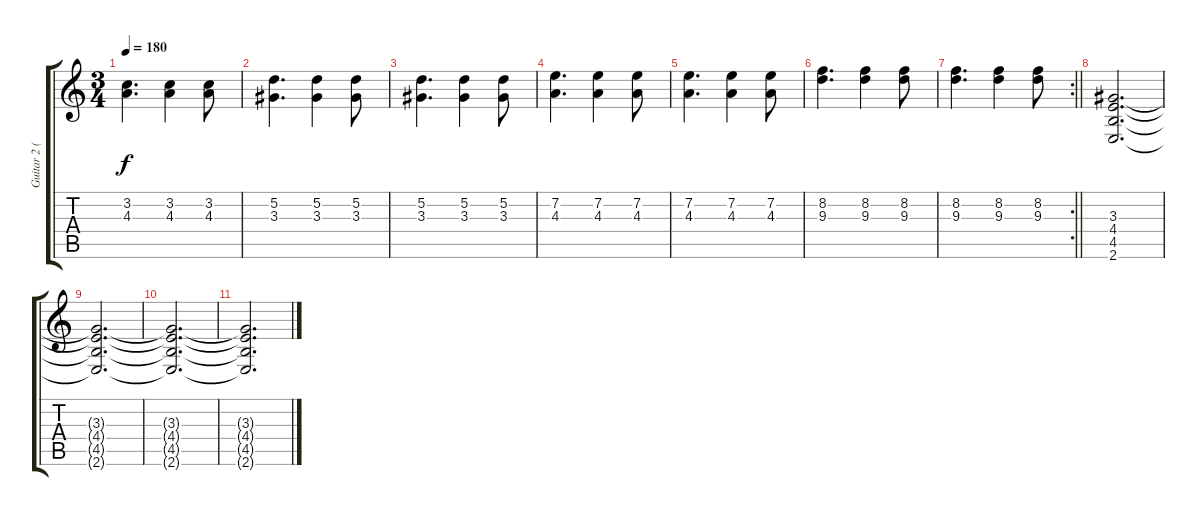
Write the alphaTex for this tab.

\track ("Guitar 2 (Right)" "Guitar 2 (") {instrument acousticguitarsteel}
\staff {score tabs}
\tuning (D4 A3 F3 C3 G2 D2) {hide}
\ts (3 4)
\tempo 180
\clef g2
\ks c
(3.2 4.3).4{d dy f} (3.2 4.3).4 (3.2 4.3).8 |
(5.2 3.3).4{d} (5.2 3.3).4 (5.2 3.3).8 |
(5.2 3.3).4{d} (5.2 3.3).4 (5.2 3.3).8 |
(7.2 4.3).4{d} (7.2 4.3).4 (7.2 4.3).8 |
(7.2 4.3).4{d} (7.2 4.3).4 (7.2 4.3).8 |
(8.2 9.3).4{d} (8.2 9.3).4 (8.2 9.3).8 |
\rc 2
\barLineRight lightlight
(8.2 9.3).4{d} (8.2 9.3).4 (8.2 9.3).8 |
(3.3 4.4 4.5 2.6).2{d volume 8} |
(3.3{t} 4.4{t} 4.5{t} 2.6{t}).2{d} |
(3.3{t} 4.4{t} 4.5{t} 2.6{t}).2{d} |
(3.3{t} 4.4{t} 4.5{t} 2.6{t}).2{d}
